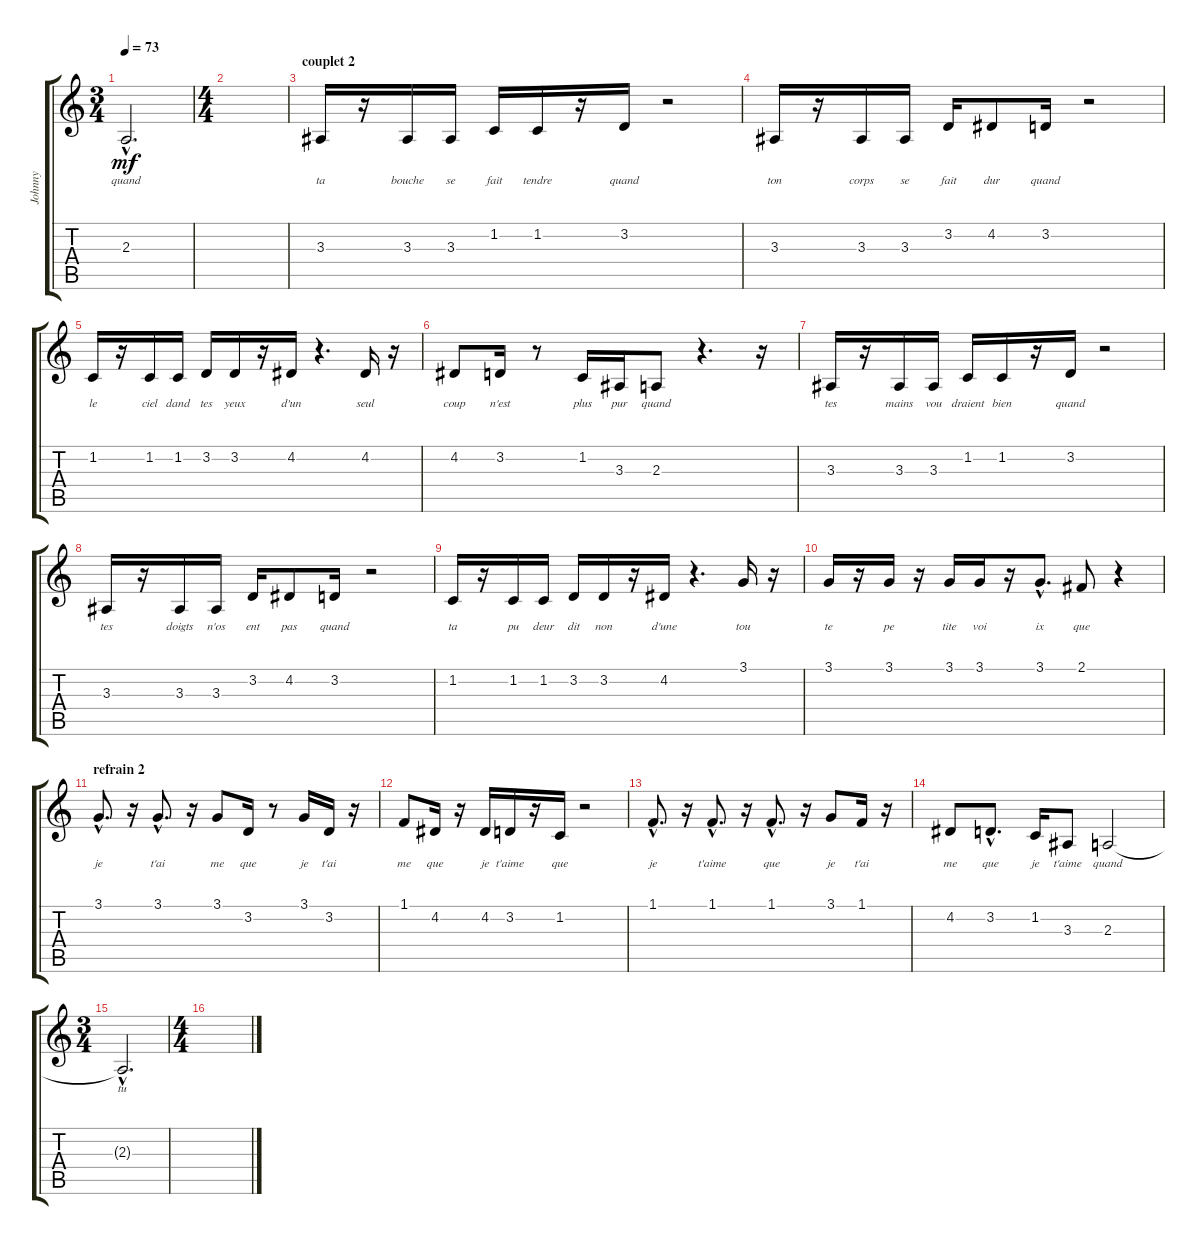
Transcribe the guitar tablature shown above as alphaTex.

\track ("Johnny" "Johnny") {instrument lead8bassandlead}
\staff {score tabs}
\tuning (E4 B3 G3 D3 A2 E2) {hide}
\ts (3 4)
\tempo 73
\clef g2
\ks c
2.3{hac t}.2{d lyrics (0 "quand") lyrics (1 "") lyrics (2 "") lyrics (3 "") lyrics (4 "") dy mf} |
\ts (4 4)
|
\section ("" "couplet 2")
3.3.16{lyrics (0 "ta") lyrics (1 "") lyrics (2 "") lyrics (3 "") lyrics (4 "")} r.16 3.3.16{lyrics (0 "bouche") lyrics (1 "") lyrics (2 "") lyrics (3 "") lyrics (4 "")} 3.3.16{lyrics (0 "se") lyrics (1 "") lyrics (2 "") lyrics (3 "") lyrics (4 "")} 1.2.16{lyrics (0 "fait") lyrics (1 "") lyrics (2 "") lyrics (3 "") lyrics (4 "")} 1.2.16{lyrics (0 "tendre") lyrics (1 "") lyrics (2 "") lyrics (3 "") lyrics (4 "")} r.16 3.2.16{lyrics (0 "quand") lyrics (1 "") lyrics (2 "") lyrics (3 "") lyrics (4 "")} r.2 |
3.3.16{lyrics (0 "ton") lyrics (1 "") lyrics (2 "") lyrics (3 "") lyrics (4 "")} r.16 3.3.16{lyrics (0 "corps") lyrics (1 "") lyrics (2 "") lyrics (3 "") lyrics (4 "")} 3.3.16{lyrics (0 "se") lyrics (1 "") lyrics (2 "") lyrics (3 "") lyrics (4 "")} 3.2.16{lyrics (0 "fait") lyrics (1 "") lyrics (2 "") lyrics (3 "") lyrics (4 "")} 4.2.8{lyrics (0 "dur") lyrics (1 "") lyrics (2 "") lyrics (3 "") lyrics (4 "")} 3.2.16{lyrics (0 "quand") lyrics (1 "") lyrics (2 "") lyrics (3 "") lyrics (4 "")} r.2 |
1.2.16{lyrics (0 "le") lyrics (1 "") lyrics (2 "") lyrics (3 "") lyrics (4 "")} r.16 1.2.16{lyrics (0 "ciel") lyrics (1 "") lyrics (2 "") lyrics (3 "") lyrics (4 "")} 1.2.16{lyrics (0 "dand") lyrics (1 "") lyrics (2 "") lyrics (3 "") lyrics (4 "")} 3.2.16{lyrics (0 "tes") lyrics (1 "") lyrics (2 "") lyrics (3 "") lyrics (4 "")} 3.2.16{lyrics (0 "yeux") lyrics (1 "") lyrics (2 "") lyrics (3 "") lyrics (4 "")} r.16 4.2.16{lyrics (0 "d'un") lyrics (1 "") lyrics (2 "") lyrics (3 "") lyrics (4 "")} r.4{d} 4.2.16{lyrics (0 "seul") lyrics (1 "") lyrics (2 "") lyrics (3 "") lyrics (4 "")} r.16 |
4.2.8{lyrics (0 "coup") lyrics (1 "") lyrics (2 "") lyrics (3 "") lyrics (4 "")} 3.2.16{lyrics (0 "n'est") lyrics (1 "") lyrics (2 "") lyrics (3 "") lyrics (4 "")} r.8 1.2.16{lyrics (0 "plus") lyrics (1 "") lyrics (2 "") lyrics (3 "") lyrics (4 "")} 3.3.16{lyrics (0 "pur") lyrics (1 "") lyrics (2 "") lyrics (3 "") lyrics (4 "")} 2.3.8{lyrics (0 "quand") lyrics (1 "") lyrics (2 "") lyrics (3 "") lyrics (4 "")} r.4{d} r.16 |
3.3.16{lyrics (0 "tes") lyrics (1 "") lyrics (2 "") lyrics (3 "") lyrics (4 "")} r.16 3.3.16{lyrics (0 "mains") lyrics (1 "") lyrics (2 "") lyrics (3 "") lyrics (4 "")} 3.3.16{lyrics (0 "vou") lyrics (1 "") lyrics (2 "") lyrics (3 "") lyrics (4 "")} 1.2.16{lyrics (0 "draient") lyrics (1 "") lyrics (2 "") lyrics (3 "") lyrics (4 "")} 1.2.16{lyrics (0 "bien") lyrics (1 "") lyrics (2 "") lyrics (3 "") lyrics (4 "")} r.16 3.2.16{lyrics (0 "quand") lyrics (1 "") lyrics (2 "") lyrics (3 "") lyrics (4 "")} r.2 |
3.3.16{lyrics (0 "tes") lyrics (1 "") lyrics (2 "") lyrics (3 "") lyrics (4 "")} r.16 3.3.16{lyrics (0 "doigts") lyrics (1 "") lyrics (2 "") lyrics (3 "") lyrics (4 "")} 3.3.16{lyrics (0 "n'os") lyrics (1 "") lyrics (2 "") lyrics (3 "") lyrics (4 "")} 3.2.16{lyrics (0 "ent") lyrics (1 "") lyrics (2 "") lyrics (3 "") lyrics (4 "")} 4.2.8{lyrics (0 "pas") lyrics (1 "") lyrics (2 "") lyrics (3 "") lyrics (4 "")} 3.2.16{lyrics (0 "quand") lyrics (1 "") lyrics (2 "") lyrics (3 "") lyrics (4 "")} r.2 |
1.2.16{lyrics (0 "ta") lyrics (1 "") lyrics (2 "") lyrics (3 "") lyrics (4 "")} r.16 1.2.16{lyrics (0 "pu") lyrics (1 "") lyrics (2 "") lyrics (3 "") lyrics (4 "")} 1.2.16{lyrics (0 "deur") lyrics (1 "") lyrics (2 "") lyrics (3 "") lyrics (4 "")} 3.2.16{lyrics (0 "dit") lyrics (1 "") lyrics (2 "") lyrics (3 "") lyrics (4 "")} 3.2.16{lyrics (0 "non") lyrics (1 "") lyrics (2 "") lyrics (3 "") lyrics (4 "")} r.16 4.2.16{lyrics (0 "d'une") lyrics (1 "") lyrics (2 "") lyrics (3 "") lyrics (4 "")} r.4{d} 3.1.16{lyrics (0 "tou") lyrics (1 "") lyrics (2 "") lyrics (3 "") lyrics (4 "")} r.16 |
3.1.16{lyrics (0 "te") lyrics (1 "") lyrics (2 "") lyrics (3 "") lyrics (4 "")} r.16 3.1.16{lyrics (0 "pe") lyrics (1 "") lyrics (2 "") lyrics (3 "") lyrics (4 "")} r.16 3.1.16{lyrics (0 "tite") lyrics (1 "") lyrics (2 "") lyrics (3 "") lyrics (4 "")} 3.1.16{lyrics (0 "voi") lyrics (1 "") lyrics (2 "") lyrics (3 "") lyrics (4 "")} r.16 3.1{hac}.8{d lyrics (0 "ix") lyrics (1 "") lyrics (2 "") lyrics (3 "") lyrics (4 "")} 2.1.8{lyrics (0 "que") lyrics (1 "") lyrics (2 "") lyrics (3 "") lyrics (4 "")} r.4 |
\section ("" "refrain 2")
3.1{hac}.8{d lyrics (0 "je") lyrics (1 "") lyrics (2 "") lyrics (3 "") lyrics (4 "")} r.16 3.1{hac}.8{d lyrics (0 "t'ai") lyrics (1 "") lyrics (2 "") lyrics (3 "") lyrics (4 "")} r.16 3.1.8{lyrics (0 "me") lyrics (1 "") lyrics (2 "") lyrics (3 "") lyrics (4 "")} 3.2.16{lyrics (0 "que") lyrics (1 "") lyrics (2 "") lyrics (3 "") lyrics (4 "")} r.8 3.1.16{lyrics (0 "je") lyrics (1 "") lyrics (2 "") lyrics (3 "") lyrics (4 "")} 3.2.16{lyrics (0 "t'ai") lyrics (1 "") lyrics (2 "") lyrics (3 "") lyrics (4 "")} r.16 |
1.1.8{lyrics (0 "me") lyrics (1 "") lyrics (2 "") lyrics (3 "") lyrics (4 "")} 4.2.16{lyrics (0 "que") lyrics (1 "") lyrics (2 "") lyrics (3 "") lyrics (4 "")} r.16 4.2.16{lyrics (0 "je") lyrics (1 "") lyrics (2 "") lyrics (3 "") lyrics (4 "")} 3.2.16{lyrics (0 "t'aime") lyrics (1 "") lyrics (2 "") lyrics (3 "") lyrics (4 "")} r.16 1.2.16{lyrics (0 "que") lyrics (1 "") lyrics (2 "") lyrics (3 "") lyrics (4 "")} r.2 |
1.1{hac}.8{d lyrics (0 "je") lyrics (1 "") lyrics (2 "") lyrics (3 "") lyrics (4 "")} r.16 1.1{hac}.8{d lyrics (0 "t'aime") lyrics (1 "") lyrics (2 "") lyrics (3 "") lyrics (4 "")} r.16 1.1{hac}.8{d lyrics (0 "que") lyrics (1 "") lyrics (2 "") lyrics (3 "") lyrics (4 "")} r.16 3.1.8{lyrics (0 "je") lyrics (1 "") lyrics (2 "") lyrics (3 "") lyrics (4 "")} 1.1.16{lyrics (0 "t'ai") lyrics (1 "") lyrics (2 "") lyrics (3 "") lyrics (4 "")} r.16 |
4.2.8{lyrics (0 "me") lyrics (1 "") lyrics (2 "") lyrics (3 "") lyrics (4 "")} 3.2{hac}.8{d lyrics (0 "que") lyrics (1 "") lyrics (2 "") lyrics (3 "") lyrics (4 "")} 1.2.16{lyrics (0 "je") lyrics (1 "") lyrics (2 "") lyrics (3 "") lyrics (4 "")} 3.3.8{lyrics (0 "t'aime") lyrics (1 "") lyrics (2 "") lyrics (3 "") lyrics (4 "")} 2.3.2{lyrics (0 "quand") lyrics (1 "") lyrics (2 "") lyrics (3 "") lyrics (4 "")} |
\ts (3 4)
2.3{hac t}.2{d lyrics (0 "tu") lyrics (1 "") lyrics (2 "") lyrics (3 "") lyrics (4 "")} |
\ts (4 4)
